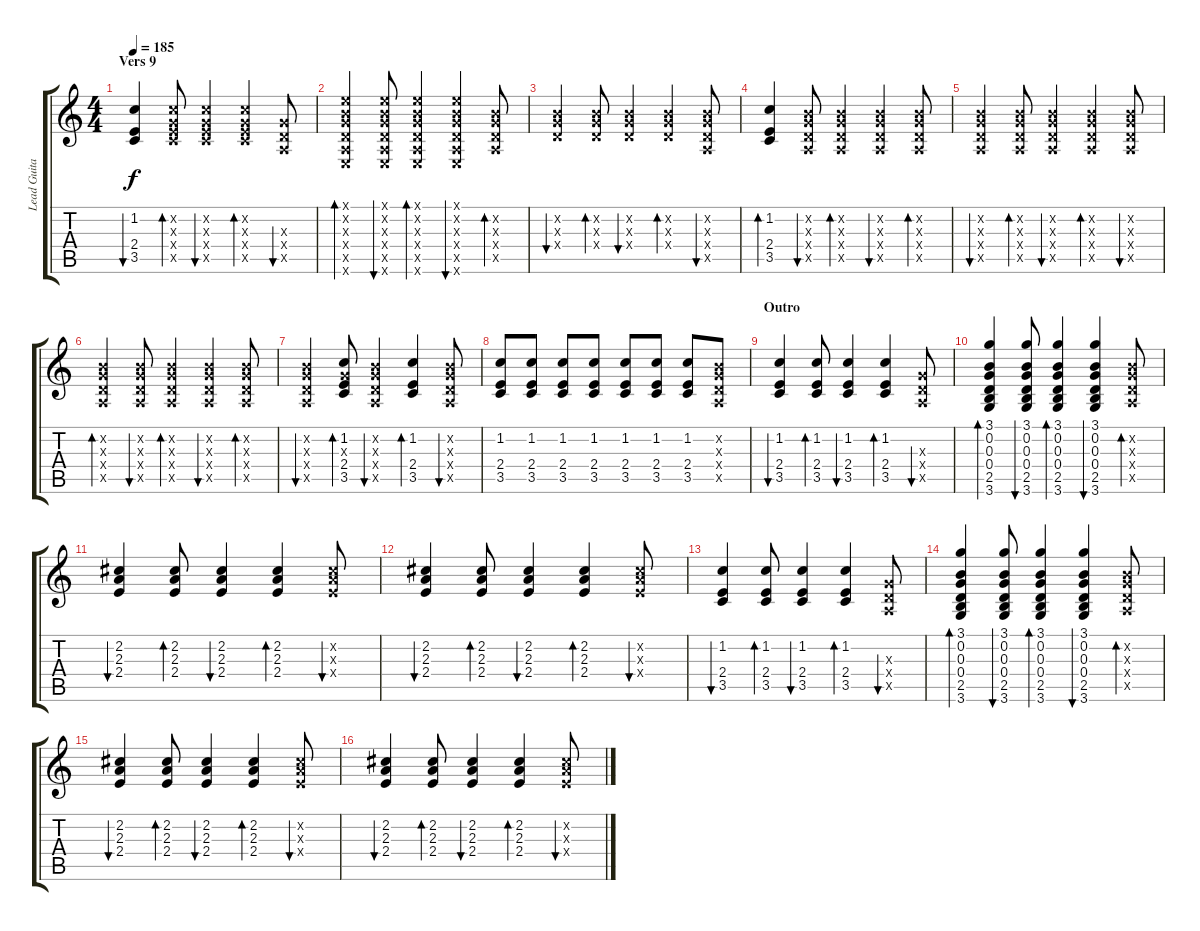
\track ("Lead Guitar - " "Lead Guita") {instrument acousticguitarsteel}
\staff {score tabs}
\tuning (E4 B3 G3 D3 A2 E2) {hide}
\ts (4 4)
\section ("" "Vers 9")
\tempo 185
\clef g2
\ks c
(1.2 2.4 3.5).4{bu 60 dy f} (1.2{x} 0.3{x} 2.4{x} 3.5{x}).8{bd 60} (1.2{x} 0.3{x} 2.4{x} 3.5{x}).4{bu 60} (1.2{x} 0.3{x} 2.4{x} 3.5{x}).4{bd 60} (0.3{x} 0.4{x} 0.5{x}).8{bu 60} |
(0.1{x} 0.2{x} 0.3{x} 0.4{x} 0.5{x} 0.6{x}).4{bd 60} (0.1{x} 0.2{x} 0.3{x} 0.4{x} 0.5{x} 0.6{x}).8{bu 60} (0.1{x} 0.2{x} 0.3{x} 0.4{x} 0.5{x} 0.6{x}).4{bd 60} (0.1{x} 0.2{x} 0.3{x} 0.4{x} 0.5{x} 0.6{x}).4{bu 60} (0.2{x} 0.3{x} 0.4{x} 0.5{x}).8{bd 60} |
(0.2{x} 0.3{x} 0.4{x}).4{bu 60} (0.2{x} 0.3{x} 0.4{x}).8{bd 60} (0.2{x} 0.3{x} 0.4{x}).4{bu 60} (0.2{x} 0.3{x} 0.4{x}).4{bd 60} (0.2{x} 0.3{x} 0.4{x} 0.5{x}).8{bu 60} |
(1.2 2.4 3.5).4{bd 60} (0.2{x} 0.3{x} 0.4{x} 0.5{x}).8{bu 60} (0.2{x} 0.3{x} 0.4{x} 0.5{x}).4{bd 60} (0.2{x} 0.3{x} 0.4{x} 0.5{x}).4{bu 60} (0.2{x} 0.3{x} 0.4{x} 0.5{x}).8{bd 60} |
(0.2{x} 0.3{x} 0.4{x} 0.5{x}).4{bu 60} (0.2{x} 0.3{x} 0.4{x} 0.5{x}).8{bd 60} (0.2{x} 0.3{x} 0.4{x} 0.5{x}).4{bu 60} (0.2{x} 0.3{x} 0.4{x} 0.5{x}).4{bd 60} (0.2{x} 0.3{x} 0.4{x} 0.5{x}).8{bu 60} |
(0.2{x} 0.3{x} 0.4{x} 0.5{x}).4{bd 60} (0.2{x} 0.3{x} 0.4{x} 0.5{x}).8{bu 60} (0.2{x} 0.3{x} 0.4{x} 0.5{x}).4{bd 60} (0.2{x} 0.3{x} 0.4{x} 0.5{x}).4{bu 60} (0.2{x} 0.3{x} 0.4{x} 0.5{x}).8{bd 60} |
(0.2{x} 0.3{x} 0.4{x} 0.5{x}).4{bu 60} (1.2 0.3{x} 2.4 3.5).8{bd 60} (0.2{x} 0.3{x} 0.4{x} 0.5{x}).4{bu 60} (1.2 2.4 3.5).4{bd 60} (0.2{x} 0.3{x} 0.4{x} 0.5{x}).8{bu 60} |
(1.2 2.4 3.5).8 (1.2 2.4 3.5).8 (1.2 2.4 3.5).8 (1.2 2.4 3.5).8 (1.2 2.4 3.5).8 (1.2 2.4 3.5).8 (1.2 2.4 3.5).8 (0.2{x} 0.3{x} 0.4{x} 0.5{x}).8 |
\section ("" "Outro")
(1.2 2.4 3.5).4{bu 60} (1.2 2.4 3.5).8{bd 60} (1.2 2.4 3.5).4{bu 60} (1.2 2.4 3.5).4{bd 60} (0.3{x} 0.4{x} 0.5{x}).8{bu 60} |
(3.1 0.2 0.3 0.4 2.5 3.6).4{bd 60} (3.1 0.2 0.3 0.4 2.5 3.6).8{bu 60} (3.1 0.2 0.3 0.4 2.5 3.6).4{bd 60} (3.1 0.2 0.3 0.4 2.5 3.6).4{bu 60} (0.2{x} 0.3{x} 0.4{x} 0.5{x}).8{bd 60} |
(2.2 2.3 2.4).4{bu 60} (2.2 2.3 2.4).8{bd 60} (2.2 2.3 2.4).4{bu 60} (2.2 2.3 2.4).4{bd 60} (2.2{x} 2.3{x} 2.4{x}).8{bu 60} |
(2.2 2.3 2.4).4{bu 60} (2.2 2.3 2.4).8{bd 60} (2.2 2.3 2.4).4{bu 60} (2.2 2.3 2.4).4{bd 60} (2.2{x} 2.3{x} 2.4{x}).8{bu 60} |
(1.2 2.4 3.5).4{bu 60} (1.2 2.4 3.5).8{bd 60} (1.2 2.4 3.5).4{bu 60} (1.2 2.4 3.5).4{bd 60} (0.3{x} 0.4{x} 0.5{x}).8{bu 60} |
(3.1 0.2 0.3 0.4 2.5 3.6).4{bd 60} (3.1 0.2 0.3 0.4 2.5 3.6).8{bu 60} (3.1 0.2 0.3 0.4 2.5 3.6).4{bd 60} (3.1 0.2 0.3 0.4 2.5 3.6).4{bu 60} (0.2{x} 0.3{x} 0.4{x} 0.5{x}).8{bd 60} |
(2.2 2.3 2.4).4{bu 60} (2.2 2.3 2.4).8{bd 60} (2.2 2.3 2.4).4{bu 60} (2.2 2.3 2.4).4{bd 60} (2.2{x} 2.3{x} 2.4{x}).8{bu 60} |
(2.2 2.3 2.4).4{bu 60} (2.2 2.3 2.4).8{bd 60} (2.2 2.3 2.4).4{bu 60} (2.2 2.3 2.4).4{bd 60} (2.2{x} 2.3{x} 2.4{x}).8{bu 60}
